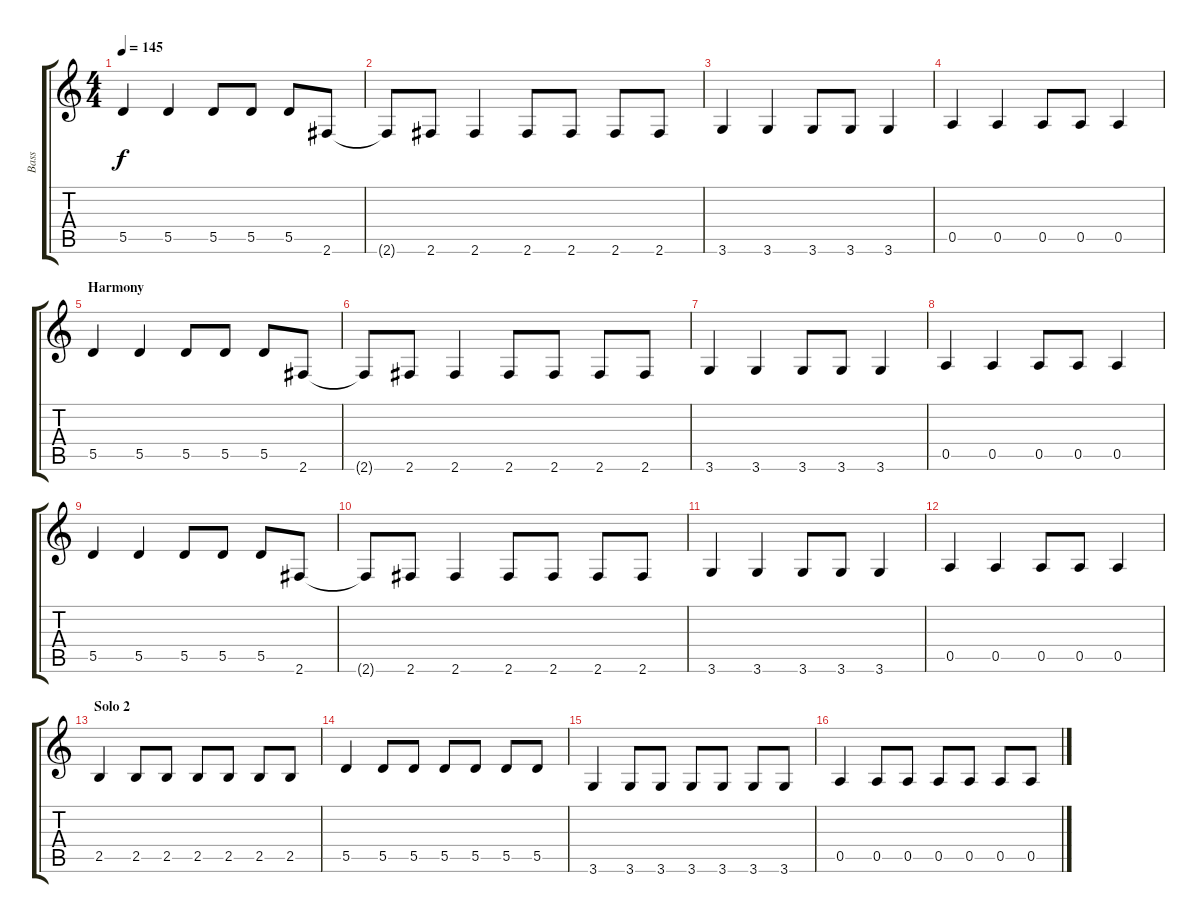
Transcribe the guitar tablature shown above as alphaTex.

\track ("Bass" "Bass") {instrument electricbassfinger}
\staff {score tabs}
\tuning (E4 B3 G3 D3 A2 E2) {hide}
\ts (4 4)
\tempo 145
\clef g2
\ks c
5.5.4{dy f} 5.5.4 5.5.8 5.5.8 5.5.8 2.6.8 |
2.6{t}.8 2.6.8 2.6.4 2.6.8 2.6.8 2.6.8 2.6.8 |
3.6.4 3.6.4 3.6.8 3.6.8 3.6.4 |
0.5.4 0.5.4 0.5.8 0.5.8 0.5.4 |
\section ("" "Harmony")
5.5.4 5.5.4 5.5.8 5.5.8 5.5.8 2.6.8 |
2.6{t}.8 2.6.8 2.6.4 2.6.8 2.6.8 2.6.8 2.6.8 |
3.6.4 3.6.4 3.6.8 3.6.8 3.6.4 |
0.5.4 0.5.4 0.5.8 0.5.8 0.5.4 |
5.5.4 5.5.4 5.5.8 5.5.8 5.5.8 2.6.8 |
2.6{t}.8 2.6.8 2.6.4 2.6.8 2.6.8 2.6.8 2.6.8 |
3.6.4 3.6.4 3.6.8 3.6.8 3.6.4 |
0.5.4 0.5.4 0.5.8 0.5.8 0.5.4 |
\section ("" "Solo 2")
2.5.4 2.5.8 2.5.8 2.5.8 2.5.8 2.5.8 2.5.8 |
5.5.4 5.5.8 5.5.8 5.5.8 5.5.8 5.5.8 5.5.8 |
3.6.4 3.6.8 3.6.8 3.6.8 3.6.8 3.6.8 3.6.8 |
0.5.4 0.5.8 0.5.8 0.5.8 0.5.8 0.5.8 0.5.8
